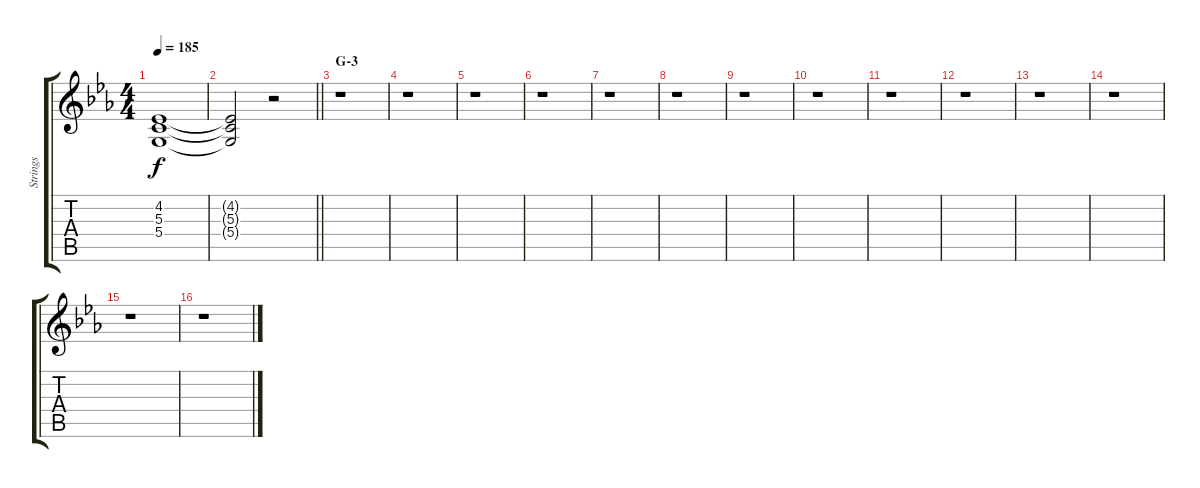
\track ("Strings" "Strings") {instrument stringensemble1}
\staff {score tabs}
\tuning (E4 B3 G3 D3 A2 E2) {hide}
\ts (4 4)
\tempo 185
\clef g2
\ks eb
(4.2 5.3 5.4).1{dy f} |
\barLineRight lightlight
(4.2{t} 5.3{t} 5.4{t}).2 r.2 |
\section ("" "G-3")
r.1 |
r.1 |
r.1 |
r.1 |
r.1 |
r.1 |
r.1 |
r.1 |
r.1 |
r.1 |
r.1 |
r.1 |
r.1 |
r.1
